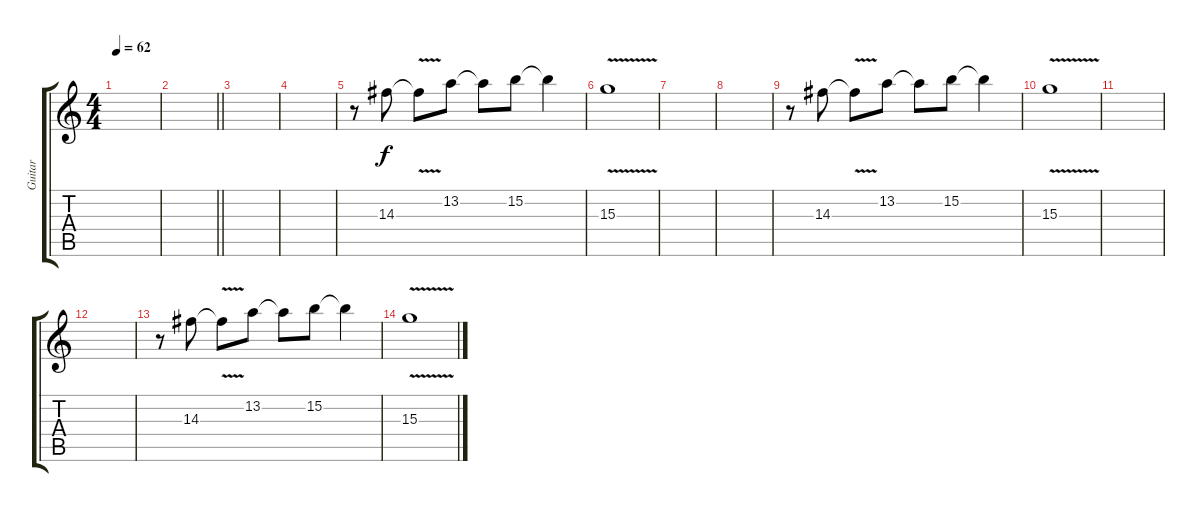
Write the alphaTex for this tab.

\track ("Guitar" "Guitar") {instrument overdrivenguitar}
\staff {score tabs}
\tuning (Db4 Ab3 E3 B2 Gb2 B1) {hide}
\ts (4 4)
\tempo 62
\clef g2
\ks c
|
\barLineRight lightlight
|
\section ("" "")
|
|
r.8 14.3.8 14.3{v t}.8 13.2.8 13.2{t}.8 15.2.8 15.2{t}.4 |
15.3{v}.1 |
|
|
r.8 14.3.8 14.3{v t}.8 13.2.8 13.2{t}.8 15.2.8 15.2{t}.4 |
15.3{v}.1 |
|
|
r.8 14.3.8 14.3{v t}.8 13.2.8 13.2{t}.8 15.2.8 15.2{t}.4 |
15.3{v}.1
